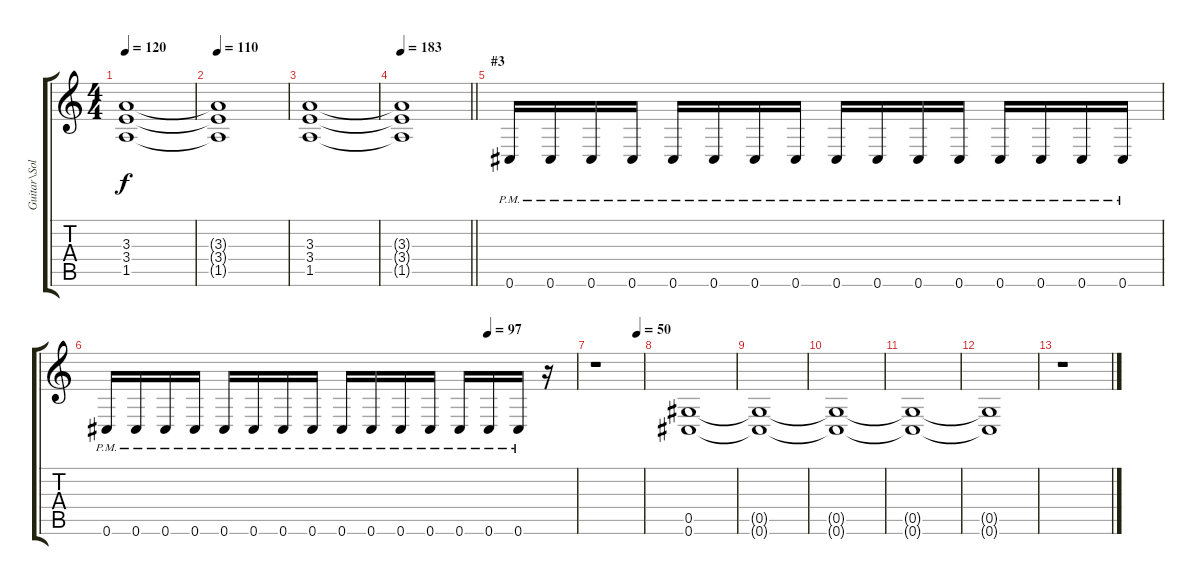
\track ("Guitar\\Solo" "Guitar\\Sol") {instrument distortionguitar}
\staff {score tabs}
\tuning (Eb4 Bb3 Gb3 Db3 Ab2 Db2) {hide}
\ts (4 4)
\tempo 120
\clef g2
\ks c
(3.3{t} 3.4{t} 1.5{t}).1{dy f} |
\tempo 110
(3.3{t} 3.4{t} 1.5{t}).1 |
(3.3 3.4 1.5).1 |
\tempo 183
\barLineRight lightlight
(3.3{t} 3.4{t} 1.5{t}).1 |
\section ("" "#3")
0.6{pm}.16 0.6{pm}.16 0.6{pm}.16 0.6{pm}.16 0.6{pm}.16 0.6{pm}.16 0.6{pm}.16 0.6{pm}.16 0.6{pm}.16 0.6{pm}.16 0.6{pm}.16 0.6{pm}.16 0.6{pm}.16 0.6{pm}.16 0.6{pm}.16 0.6{pm}.16 |
\tempo (97 0.8125)
0.6{pm}.16 0.6{pm}.16 0.6{pm}.16 0.6{pm}.16 0.6{pm}.16 0.6{pm}.16 0.6{pm}.16 0.6{pm}.16 0.6{pm}.16 0.6{pm}.16 0.6{pm}.16 0.6{pm}.16 0.6{pm}.16 0.6{pm}.16 0.6{pm}.16 r.16 |
\tempo (50 0.875)
r.1 |
(0.5 0.6).1{volume 14} |
(0.5{t} 0.6{t}).1{volume 0} |
(0.5{t} 0.6{t}).1 |
(0.5{t} 0.6{t}).1 |
(0.5{t} 0.6{t}).1 |
r.1
